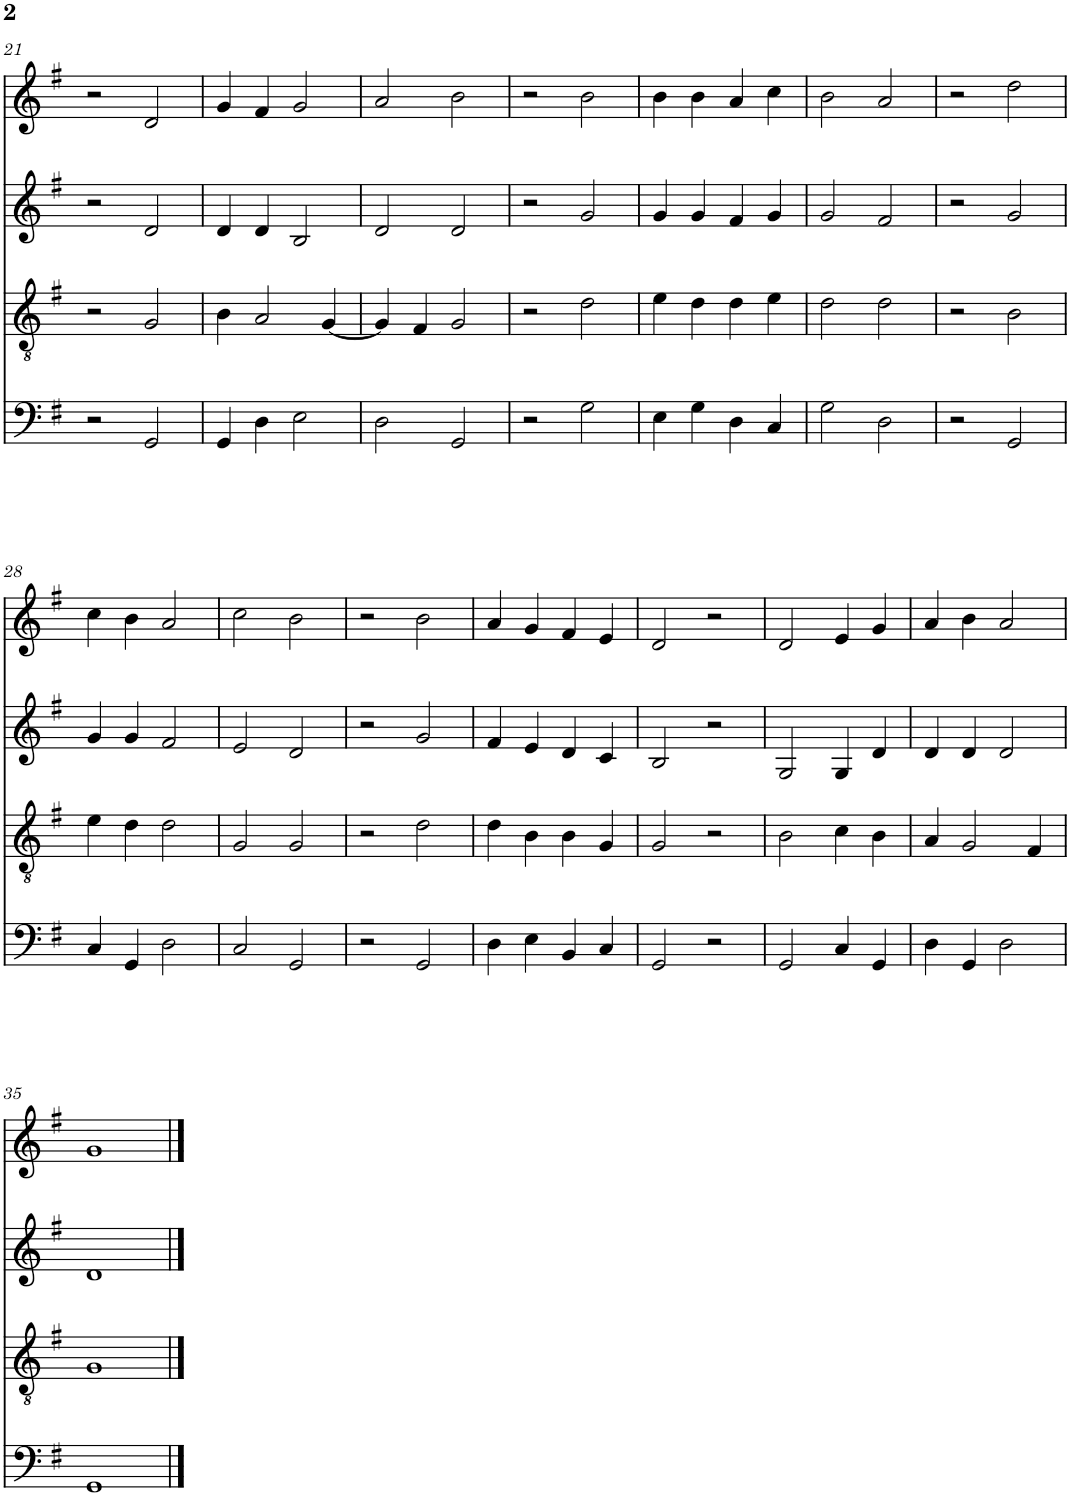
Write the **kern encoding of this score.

**kern	**kern	**kern	**kern
*part4	*part3	*part2	*part1
*staff4	*staff3	*staff2	*staff1
*I"Piano	*I"Piano	*I"Piano	*I"Piano
*I'Pno	*I'Pno	*I'Pno	*I'Pno
!!LO:PB:g=z
*clefF4	*clefGv2	*clefG2	*clefG2
*k[f#]	*k[f#]	*k[f#]	*k[f#]
*M4/4	*M4/4	*M4/4	*M4/4
=21	=21	=21	=21
2r	2r	2r	2r
2GG/	2G/	2d/	2d/
=22	=22	=22	=22
4GG/	4B\	4d/	4g/
4D\	2A/	4d/	4f#/
2E\	.	2B/	2g/
.	[4G/	.	.
=23	=23	=23	=23
2D\	4G/]	2d/	2a/
.	4F#/	.	.
2GG/	2G/	2d/	2b\
=24	=24	=24	=24
2r	2r	2r	2r
2G\	2d\	2g/	2b\
=25	=25	=25	=25
4E\	4e\	4g/	4b\
4G\	4d\	4g/	4b\
4D\	4d\	4f#/	4a/
4C/	4e\	4g/	4cc\
=26	=26	=26	=26
2G\	2d\	2g/	2b\
2D\	2d\	2f#/	2a/
=27	=27	=27	=27
2r	2r	2r	2r
2GG/	2B\	2g/	2dd\
!!LO:LB:g=z
=28	=28	=28	=28
4C/	4e\	4g/	4cc\
4GG/	4d\	4g/	4b\
2D\	2d\	2f#/	2a/
=29	=29	=29	=29
2C/	2G/	2e/	2cc\
2GG/	2G/	2d/	2b\
=30	=30	=30	=30
2r	2r	2r	2r
2GG/	2d\	2g/	2b\
=31	=31	=31	=31
4D\	4d\	4f#/	4a/
4E\	4B\	4e/	4g/
4BB/	4B\	4d/	4f#/
4C/	4G/	4c/	4e/
=32	=32	=32	=32
2GG/	2G/	2B/	2d/
2r	2r	2r	2r
=33	=33	=33	=33
2GG/	2B\	2G/	2d/
4C/	4c\	4G/	4e/
4GG/	4B\	4d/	4g/
=34	=34	=34	=34
4D\	4A/	4d/	4a/
4GG/	2G/	4d/	4b\
2D\	.	2d/	2a/
.	4F#/	.	.
!!LO:LB:g=z
=35	=35	=35	=35
1GG	1G	1d	1g
==	==	==	==
*-	*-	*-	*-
